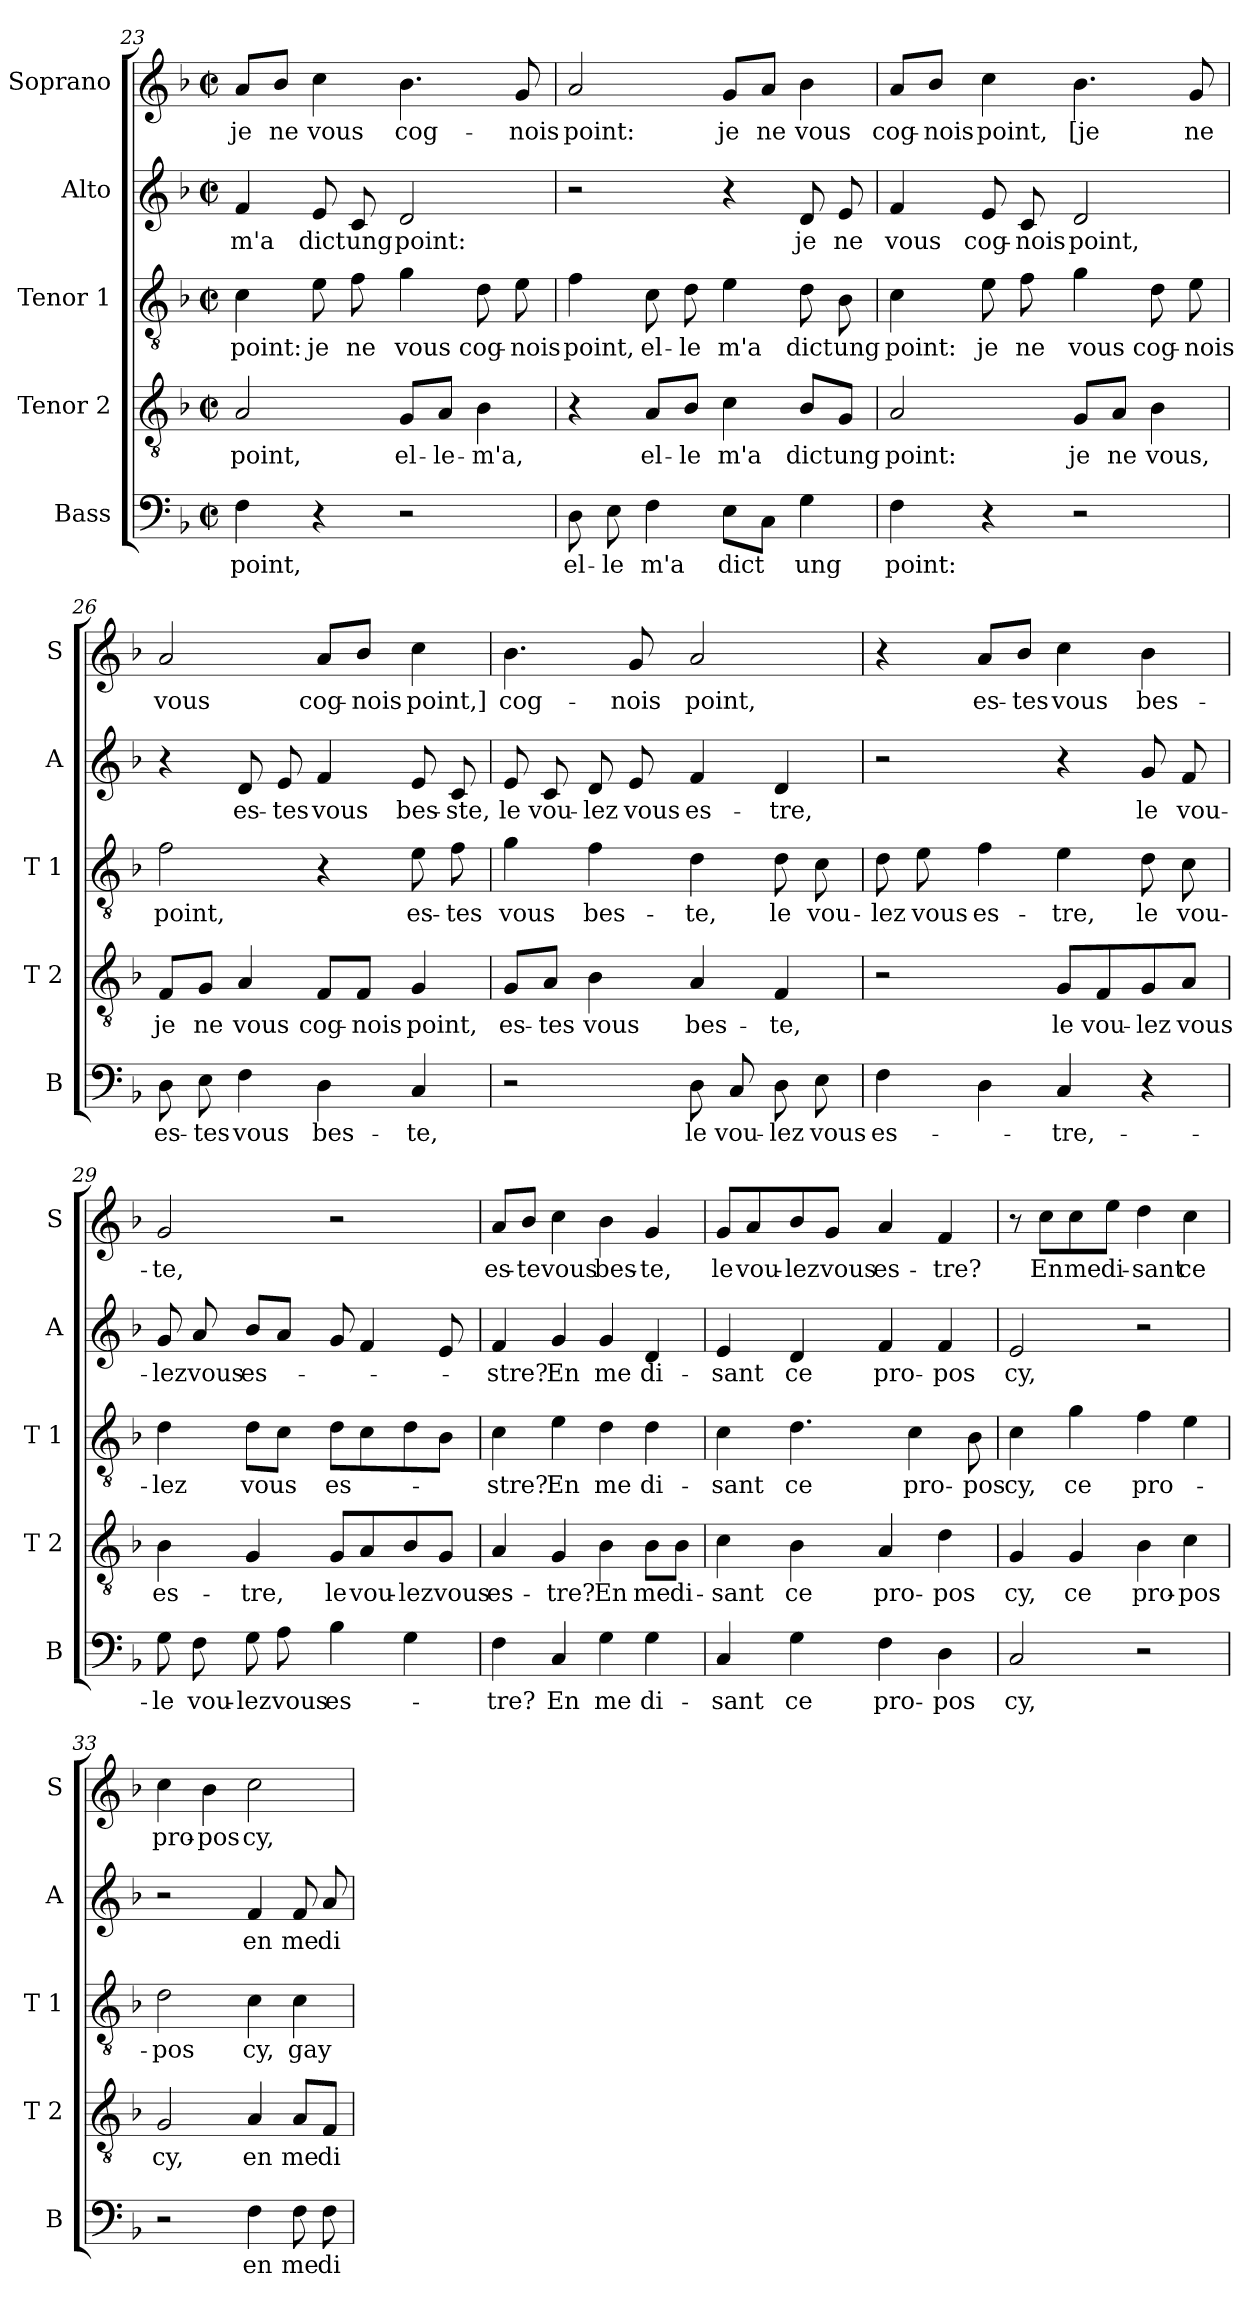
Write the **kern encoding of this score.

**kern	**text	**kern	**text	**kern	**text	**kern	**text	**kern	**text
*part5	*part5	*part4	*part4	*part3	*part3	*part2	*part2	*part1	*part1
*staff5	*staff5	*staff4	*staff4	*staff3	*staff3	*staff2	*staff2	*staff1	*staff1
*I"Bass	*	*I"Tenor 2	*	*I"Tenor 1	*	*I"Alto	*	*I"Soprano	*
*I'B	*	*I'T 2	*	*I'T 1	*	*I'A	*	*I'S	*
*clefF4	*	*clefGv2	*	*clefGv2	*	*clefG2	*	*clefG2	*
*k[b-]	*	*k[b-]	*	*k[b-]	*	*k[b-]	*	*k[b-]	*
*F:	*	*F:	*	*F:	*	*F:	*	*F:	*
*M2/2	*	*M2/2	*	*M2/2	*	*M2/2	*	*M2/2	*
*met(c|)	*	*met(c|)	*	*met(c|)	*	*met(c|)	*	*met(c|)	*
=23	=23	=23	=23	=23	=23	=23	=23	=23	=23
4F\	point,	2A/	point,	4c\	point:	4f/	m'a	8a/L	je
.	.	.	.	.	.	.	.	8b-/J	ne
4r	.	.	.	8e\	je	8e/	dict	4cc\	vous
.	.	.	.	8f\	ne	8c/	ung	.	.
2r	.	8G/L	el-	4g\	vous	2d/	point:	4.b-\	cog-
.	.	8A/J	-le-	.	.	.	.	.	.
.	.	4B-\	-m'a,	8d\	cog-	.	.	.	.
.	.	.	.	8e\	-nois	.	.	8g/	-nois
=24	=24	=24	=24	=24	=24	=24	=24	=24	=24
8D\	el-	4r	.	4f\	point,	2r	.	2a/	point:
8E\	-le	.	.	.	.	.	.	.	.
4F\	m'a	8A/L	el-	8c\	el-	.	.	.	.
.	.	8B-/J	-le	8d\	-le	.	.	.	.
8E\L	dict	4c\	m'a	4e\	m'a	4r	.	8g/L	je
8C\J	.	.	.	.	.	.	.	8a/J	ne
4G\	ung	8B-/L	dict	8d\	dict	8d/	je	4b-\	vous
.	.	8G/J	ung	8B-\	ung	8e/	ne	.	.
=25	=25	=25	=25	=25	=25	=25	=25	=25	=25
4F\	point:	2A/	point:	4c\	point:	4f/	vous	8a/L	cog-
.	.	.	.	.	.	.	.	8b-/J	-nois
4r	.	.	.	8e\	je	8e/	cog-	4cc\	point,
.	.	.	.	8f\	ne	8c/	-nois	.	.
2r	.	8G/L	je	4g\	vous	2d/	point,	4.b-\	[je
.	.	8A/J	ne	.	.	.	.	.	.
.	.	4B-\	vous,	8d\	cog-	.	.	.	.
.	.	.	.	8e\	-nois	.	.	8g/	ne
!!LO:LB:g=z
=26	=26	=26	=26	=26	=26	=26	=26	=26	=26
8D\	es-	8F/L	je	2f\	point,	4r	.	2a/	vous
8E\	-tes	8G/J	ne	.	.	.	.	.	.
4F\	vous	4A/	vous	.	.	8d/	es-	.	.
.	.	.	.	.	.	8e/	-tes	.	.
4D\	bes-	8F/L	cog-	4r	.	4f/	vous	8a/L	cog-
.	.	8F/J	-nois	.	.	.	.	8b-/J	-nois
4C/	-te,	4G/	point,	8e\	es-	8e/	bes-	4cc\	point,]
.	.	.	.	8f\	-tes	8c/	-ste,	.	.
=27	=27	=27	=27	=27	=27	=27	=27	=27	=27
2r	.	8G/L	es-	4g\	vous	8e/	le	4.b-\	cog-
.	.	8A/J	-tes	.	.	8c/	vou-	.	.
.	.	4B-\	vous	4f\	bes-	8d/	-lez	.	.
.	.	.	.	.	.	8e/	vous	8g/	-nois
8D\	le	4A/	bes-	4d\	-te,	4f/	es-	2a/	point,
8C/	vou-	.	.	.	.	.	.	.	.
8D\	-lez	4F/	-te,	8d\	le	4d/	-tre,	.	.
8E\	vous	.	.	8c\	vou-	.	.	.	.
=28	=28	=28	=28	=28	=28	=28	=28	=28	=28
4F\	es-	2r	.	8d\	-lez	2r	.	4r	.
.	.	.	.	8e\	vous	.	.	.	.
4D\	.	.	.	4f\	es-	.	.	8a/L	es-
.	.	.	.	.	.	.	.	8b-/J	-tes
4C/	-tre,-	8G/L	le	4e\	-tre,	4r	.	4cc\	vous
.	.	8F/	vou-	.	.	.	.	.	.
4r	.	8G/	-lez	8d\	le	8g/	le	4b-\	bes-
.	.	8A/J	vous	8c\	vou-	8f/	vou-	.	.
=29	=29	=29	=29	=29	=29	=29	=29	=29	=29
8G\	-le	4B-\	es-	4d\	-lez	8g/	-lez	2g/	-te,
8F\	vou-	.	.	.	.	8a/	vous	.	.
8G\	-lez	4G/	-tre,	8d\L	vous	8b-/L	es-	.	.
8A\	vous	.	.	8c\J	.	8a/J	.	.	.
4B-\	es-	8G/L	le	8d\L	es-	8g/	.	2r	.
.	.	8A/	vou-	8c\	.	4f/	.	.	.
4G\	.	8B-/	-lez	8d\	.	.	.	.	.
.	.	8G/J	vous	8B-\J	.	8e/	.	.	.
!!LO:LB:g=z
=30	=30	=30	=30	=30	=30	=30	=30	=30	=30
4F\	-tre?	4A/	es-	4c\	-stre?	4f/	-stre?	8a/L	es-
.	.	.	.	.	.	.	.	8b-/J	-te
4C/	En	4G/	-tre?	4e\	En	4g/	En	4cc\	vous
4G\	me	4B-\	En	4d\	me	4g/	me	4b-\	bes-
4G\	di-	8B-\L	me	4d\	di-	4d/	di-	4g/	-te,
.	.	8B-\J	di-	.	.	.	.	.	.
=31	=31	=31	=31	=31	=31	=31	=31	=31	=31
4C/	-sant	4c\	-sant	4c\	-sant	4e/	-sant	8g/L	le
.	.	.	.	.	.	.	.	8a/	vou-
4G\	ce	4B-\	ce	4.d\	ce	4d/	ce	8b-/	-lez
.	.	.	.	.	.	.	.	8g/J	vous
4F\	pro-	4A/	pro-	.	.	4f/	pro-	4a/	es-
.	.	.	.	4c\	pro-	.	.	.	.
4D\	-pos	4d\	-pos	.	.	4f/	-pos	4f/	-tre?
.	.	.	.	8B-\	-pos	.	.	.	.
=32	=32	=32	=32	=32	=32	=32	=32	=32	=32
2C/	cy,	4G/	cy,	4c\	cy,	2e/	cy,	8r	.
.	.	.	.	.	.	.	.	8cc\L	En
.	.	4G/	ce	4g\	ce	.	.	8cc\	me
.	.	.	.	.	.	.	.	8ee\J	di-
2r	.	4B-\	pro-	4f\	pro-	2r	.	4dd\	-sant
.	.	4c\	-pos	4e\	.	.	.	4cc\	ce
=33	=33	=33	=33	=33	=33	=33	=33	=33	=33
2r	.	2G/	cy,	2d\	-pos	2r	.	4cc\	pro-
.	.	.	.	.	.	.	.	4b-\	-pos
4F\	en	4A/	en	4c\	cy,	4f/	en	2cc\	cy,
8F\	me	8A/L	me	4c\	gay	8f/	me	.	.
8F\	di-	8F/J	di-	.	.	8a/	di-	.	.
=	=	=	=	=	=	=	=	=	=
*-	*-	*-	*-	*-	*-	*-	*-	*-	*-
